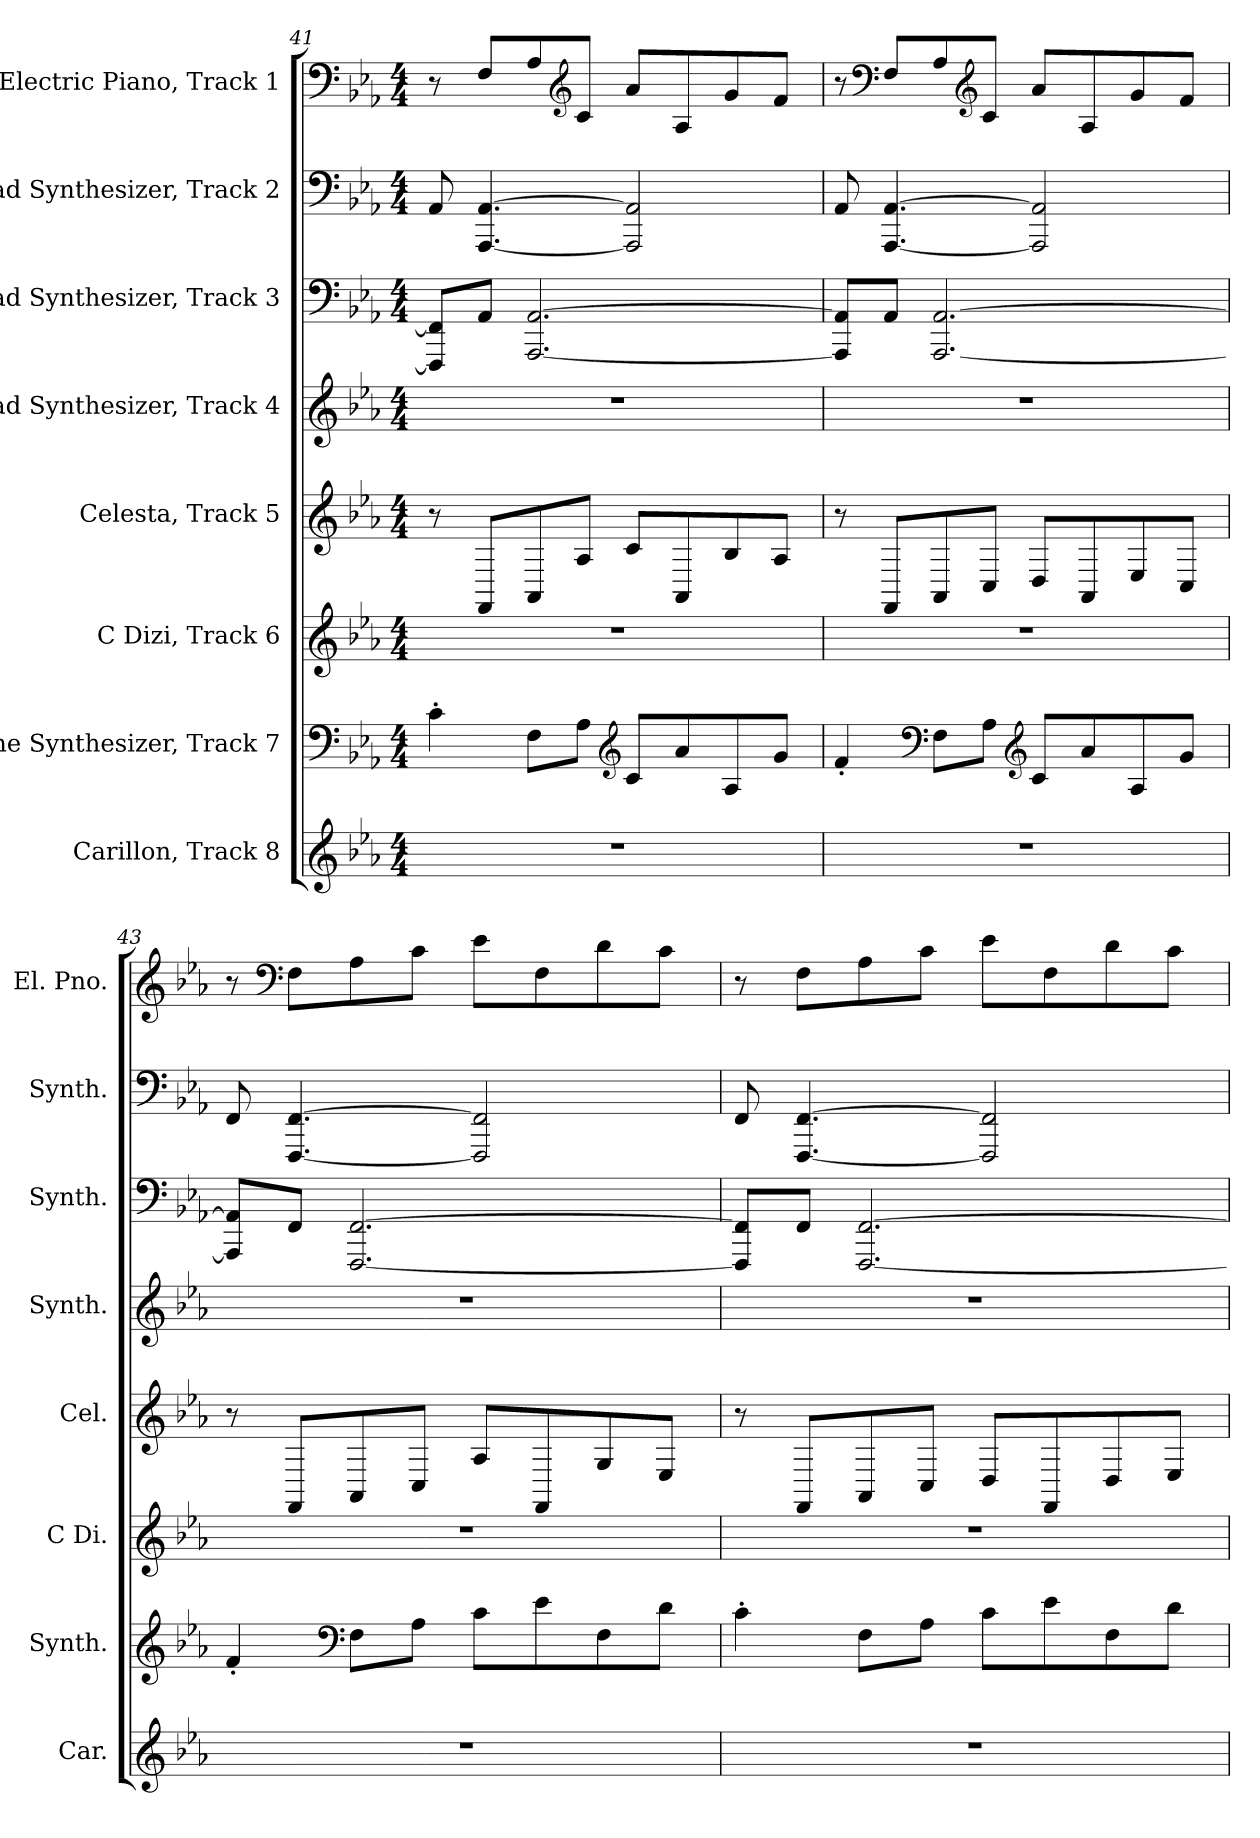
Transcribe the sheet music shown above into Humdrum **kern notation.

**kern	**kern	**kern	**kern	**kern	**kern	**kern	**kern
*part8	*part7	*part6	*part5	*part4	*part3	*part2	*part1
*staff8	*staff7	*staff6	*staff5	*staff4	*staff3	*staff2	*staff1
*I"Carillon, Track 8	*I"Sine Synthesizer, Track 7	*I"C Dizi, Track 6	*I"Celesta, Track 5	*I"Pad Synthesizer, Track 4	*I"Pad Synthesizer, Track 3	*I"Pad Synthesizer, Track 2	*I"Electric Piano, Track 1
*I'Car.	*I'Synth.	*I'C Di.	*I'Cel.	*I'Synth.	*I'Synth.	*I'Synth.	*I'El. Pno.
*clefG2	*clefF4	*clefG2	*clefG2	*clefG2	*clefF4	*clefF4	*clefF4
*	*	*ITrd-7c-12	*ITrd-7c-12	*	*	*	*
*k[b-e-a-]	*k[b-e-a-]	*k[b-e-a-]	*k[b-e-a-]	*k[b-e-a-]	*k[b-e-a-]	*k[b-e-a-]	*k[b-e-a-]
*M4/4	*M4/4	*M4/4	*M4/4	*M4/4	*M4/4	*M4/4	*M4/4
=41	=41	=41	=41	=41	=41	=41	=41
1r	4c'\	1r	8r	1r	8FFF/] 8FF/]L	8AA-/	8r
.	.	.	8F/L	.	8AA-/J	[4.AAA-/ [4.AA-/	8F/L
.	8F\L	.	8A-/	.	[2.AAA-/ [2.AA-/	.	8A-/
*	*	*	*	*	*	*	*clefG2
.	8A-\J	.	8a-/J	.	.	.	8c/J
*	*clefG2	*	*	*	*	*	*
.	8c/L	.	8cc/L	.	.	2AAA-/] 2AA-/]	8a-/L
.	8a-/	.	8A-/	.	.	.	8A-/
.	8A-/	.	8b-/	.	.	.	8g/
.	8g/J	.	8a-/J	.	.	.	8f/J
=42	=42	=42	=42	=42	=42	=42	=42
1r	4f'/	1r	8r	1r	8AAA-/] 8AA-/]L	8AA-/	8r
*	*	*	*	*	*	*	*clefF4
.	.	.	8F/L	.	8AA-/J	[4.AAA-/ [4.AA-/	8F/L
*	*clefF4	*	*	*	*	*	*
.	8F\L	.	8A-/	.	[2.AAA-/ [2.AA-/	.	8A-/
*	*	*	*	*	*	*	*clefG2
.	8A-\J	.	8c/J	.	.	.	8c/J
*	*clefG2	*	*	*	*	*	*
.	8c/L	.	8d/L	.	.	2AAA-/] 2AA-/]	8a-/L
.	8a-/	.	8A-/	.	.	.	8A-/
.	8A-/	.	8e-/	.	.	.	8g/
.	8g/J	.	8c/J	.	.	.	8f/J
!!LO:PB:g=z
=43	=43	=43	=43	=43	=43	=43	=43
1r	4f'/	1r	8r	1r	8AAA-/] 8AA-/]L	8FF/	8r
*	*	*	*	*	*	*	*clefF4
.	.	.	8F/L	.	8FF/J	[4.FFF/ [4.FF/	8F\L
*	*clefF4	*	*	*	*	*	*
.	8F\L	.	8A-/	.	[2.FFF/ [2.FF/	.	8A-\
.	8A-\J	.	8c/J	.	.	.	8c\J
.	8c\L	.	8a-/L	.	.	2FFF/] 2FF/]	8e-\L
.	8e-\	.	8F/	.	.	.	8F\
.	8F\	.	8g/	.	.	.	8d\
.	8d\J	.	8e-/J	.	.	.	8c\J
=44	=44	=44	=44	=44	=44	=44	=44
1r	4c'\	1r	8r	1r	8FFF/] 8FF/]L	8FF/	8r
.	.	.	8F/L	.	8FF/J	[4.FFF/ [4.FF/	8F\L
.	8F\L	.	8A-/	.	[2.FFF/ [2.FF/	.	8A-\
.	8A-\J	.	8c/J	.	.	.	8c\J
.	8c\L	.	8d/L	.	.	2FFF/] 2FF/]	8e-\L
.	8e-\	.	8F/	.	.	.	8F\
.	8F\	.	8d/	.	.	.	8d\
.	8d\J	.	8e-/J	.	.	.	8c\J
=	=	=	=	=	=	=	=
*-	*-	*-	*-	*-	*-	*-	*-
